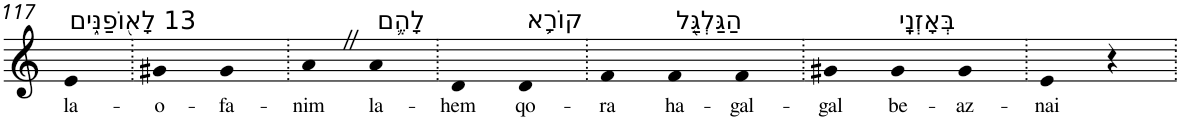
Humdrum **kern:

**kern	**text
*part1	*part1
*staff1	*staff1
*I"Piano	*
*I'Pno	*
!!LO:PB:g=z
*clefG2	*
*k[]	*
=117	=117
!LO:TX:a:t=13 לָא֖וֹפַנִּ֑ים	!
!	!LO:LY:b
4e	la-
=118.	=118.
!	!LO:LY:b
4g#X	-o-
!	!LO:LY:b
4g#	-fa-
=119.	=119.
!	!LO:LY:b
4aZ	-nim
!LO:TX:a:t=לָהֶ֛ם	!
!	!LO:LY:b
4a	la-
=120.	=120.
!	!LO:LY:b
4d	-hem
!LO:TX:a:t=קוֹרָ֥א	!
!	!LO:LY:b
4d	qo-
=121.	=121.
!	!LO:LY:b
4f	-ra
!LO:TX:a:t=הַגַּלְגַּ֖ל	!
!	!LO:LY:b
4f	ha-
!	!LO:LY:b
4f	-gal-
=122.	=122.
!	!LO:LY:b
4g#X	-gal
!LO:TX:a:t=בְּאָזְנָֽי	!
!	!LO:LY:b
4g#	be-
!	!LO:LY:b
4g#	-az-
=123.	=123.
!	!LO:LY:b
4e	-nai
4r	.
=.	=.
*-	*-
